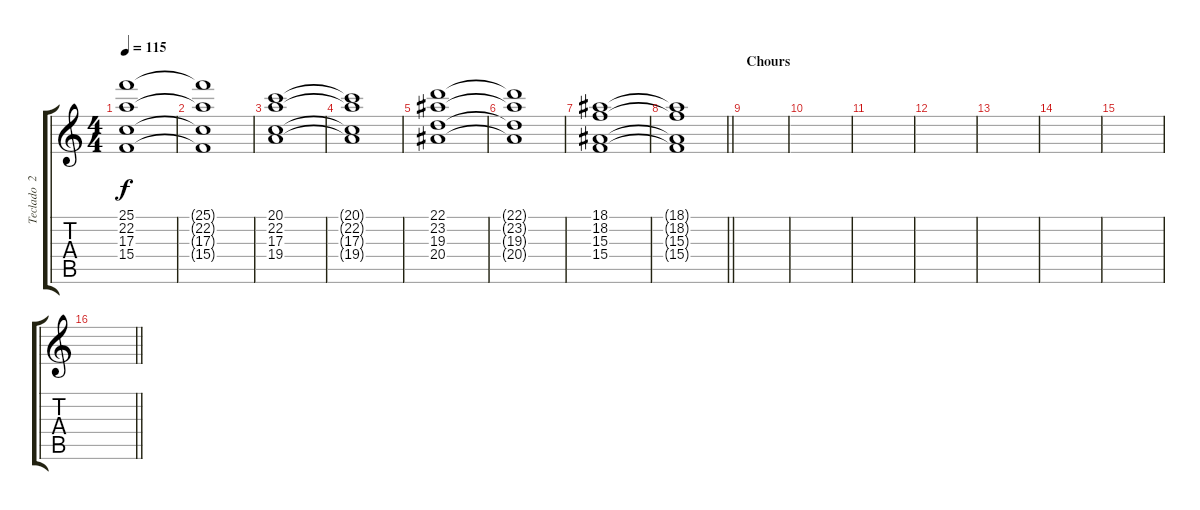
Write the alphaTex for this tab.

\track ("Teclado  2" "Teclado  2") {instrument stringensemble1}
\staff {score tabs}
\tuning (E4 B3 G3 D3 A2 E2) {hide}
\ts (4 4)
\tempo 115
\clef g2
\ks c
(25.1 22.2 17.3 15.4).1{dy f} |
(25.1{t} 22.2{t} 17.3{t} 15.4{t}).1 |
(20.1 22.2 17.3 19.4).1 |
(20.1{t} 22.2{t} 17.3{t} 19.4{t}).1 |
(22.1 23.2 19.3 20.4).1 |
(22.1{t} 23.2{t} 19.3{t} 20.4{t}).1 |
(18.1 18.2 15.3 15.4).1 |
\barLineRight lightlight
(18.1{t} 18.2{t} 15.3{t} 15.4{t}).1 |
\section ("" "Chours")
|
|
|
|
|
|
|
\barLineRight lightlight
